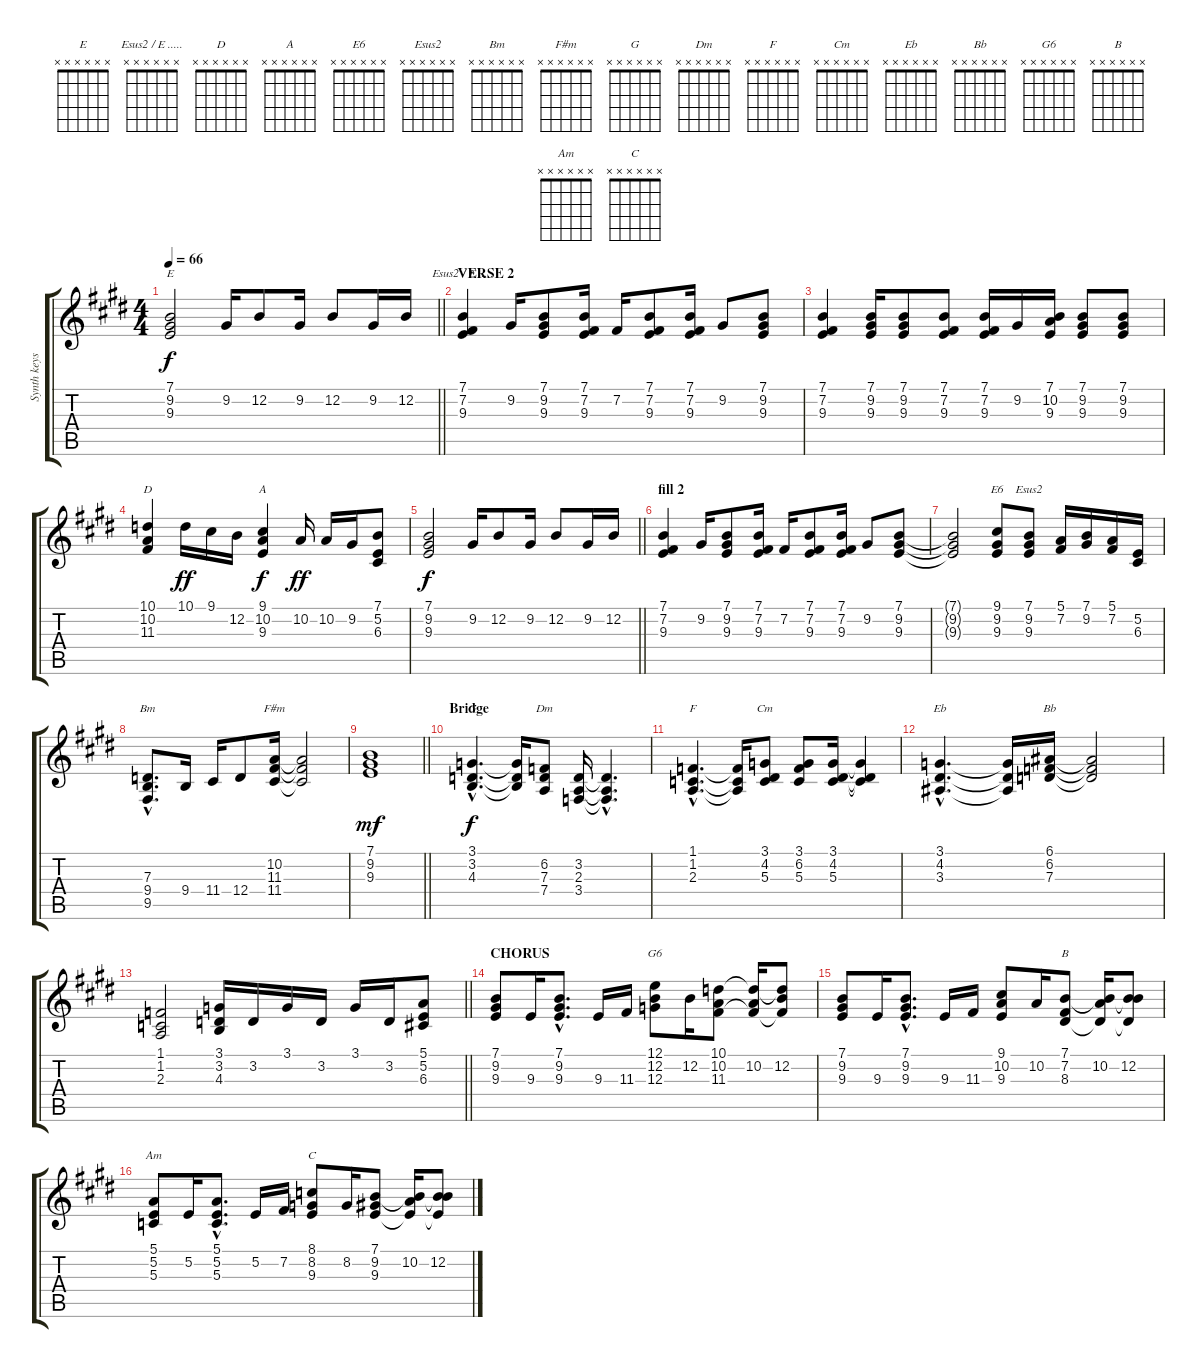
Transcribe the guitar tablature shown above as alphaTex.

\track ("Synth keys RH" "Synth keys") {instrument lead2sawtooth}
\staff {score tabs}
\tuning (E4 B3 G3 D3 A2 E2) {hide}
\chord ("E" x x x x x x)
\chord ("Esus2 / E ....." x x x x x x)
\chord ("D" x x x x x x)
\chord ("A" x x x x x x)
\chord ("E6" x x x x x x)
\chord ("Esus2" x x x x x x)
\chord ("Bm" x x x x x x)
\chord ("F#m" x x x x x x)
\chord ("G" x x x x x x)
\chord ("Dm" x x x x x x)
\chord ("F" x x x x x x)
\chord ("Cm" x x x x x x)
\chord ("Eb" x x x x x x)
\chord ("Bb" x x x x x x)
\chord ("G6" x x x x x x)
\chord ("B" x x x x x x)
\chord ("Am" x x x x x x)
\chord ("C" x x x x x x)
\ts (4 4)
\tempo 66
\clef g2
\barLineRight lightlight
\ks e
(7.1 9.2 9.3).2{ch "E" dy f} 9.2.16 12.2.8 9.2.16 12.2.8 9.2.16 12.2.16 |
\section ("" "VERSE 2")
(7.1 7.2 9.3).4{ch "Esus2 / E ....."} 9.2.16 (7.1 9.2 9.3).8 (7.1 7.2 9.3).16 7.2.16 (7.1 7.2 9.3).8 (7.1 7.2 9.3).16 9.2.8 (7.1 9.2 9.3).8 |
(7.1 7.2 9.3).4 (7.1 9.2 9.3).16 (7.1 9.2 9.3).8 (7.1 7.2 9.3).8 (7.1 7.2 9.3).16 9.2.16 (7.1 10.2 9.3).16 (7.1 9.2 9.3).8 (7.1 9.2 9.3).8 |
(10.1 10.2 11.3).4{ch "D"} 10.1.16{dy ff} 9.1.16 12.2.16 (9.1 10.2 9.3).4{ch "A" dy f} 10.2.16{dy ff} 10.2.16 9.2.16 (7.1 5.2 6.3).8 |
\barLineRight lightlight
(7.1 9.2 9.3).2{dy f} 9.2.16 12.2.8 9.2.16 12.2.8 9.2.16 12.2.16 |
\section ("" "fill 2")
(7.1 7.2 9.3).4 9.2.16 (7.1 9.2 9.3).8 (7.1 7.2 9.3).16 7.2.16 (7.1 7.2 9.3).8 (7.1 7.2 9.3).16 9.2.8 (7.1 9.2 9.3).8 |
(7.1{t} 9.2{t} 9.3{t}).2 (9.1 9.2 9.3).8{ch "E6"} (7.1 9.2 9.3).8{ch "Esus2"} (5.1 7.2).16 (7.1 9.2).16 (5.1 7.2).16 (5.2 6.3).16 |
(7.3{hac} 9.4{hac} 9.5{hac}).8{d ch "Bm"} 9.4.16 11.4.16 12.4.8 (10.2 11.3 11.4).16{ch "F#m"} (10.2{t} 11.3{t} 11.4{t}).2 |
\barLineRight lightlight
(7.1 9.2 9.3).1{dy mf} |
\section ("" "Bridge")
(3.1{hac} 3.2{hac} 4.3{hac}).4{d ch "G" dy f} (3.1{t} 3.2{t} 4.3{t}).16 (6.2 7.3 7.4).8{ch "Dm"} (3.2 2.3 3.4).16 (3.2{hac t} 2.3{hac t} 3.4{hac t}).4{d} |
(1.1{hac} 1.2{hac} 2.3{hac}).4{d ch "F"} (1.1{t} 1.2{t} 2.3{t}).16 (3.1 4.2 5.3).8{ch "Cm"} (3.1 6.2 5.3).8 (3.1 4.2 5.3).16 (3.1{t} 4.2{t} 5.3{t}).4 |
(3.1{hac} 4.2{hac} 3.3{hac}).4{d ch "Eb"} (3.1{t} 4.2{t} 3.3{t}).16 (6.1 6.2 7.3).16{ch "Bb"} (6.1{t} 6.2{t} 7.3{t}).2 |
\barLineRight lightlight
(1.1 1.2 2.3).2 (3.1 3.2 4.3).16 3.2.16 3.1.16 3.2.16 3.1.16 3.2.16 (5.1 5.2 6.3).8 |
\section ("" "CHORUS")
(7.1 9.2 9.3).8{volume 12} 9.3.16 (7.1{hac} 9.2{hac} 9.3{hac}).8{d} 9.3.16 11.3.16 (12.1 12.2 12.3).8{ch "G6"} 12.2.16 (10.1 10.2 11.3).8 (10.1{t} 10.2 11.3{t}).16 (10.1{t} 12.2 11.3{t}).8 |
(7.1 9.2 9.3).8 9.3.16 (7.1{hac} 9.2{hac} 9.3{hac}).8{d} 9.3.16 11.3.16 (9.1 10.2 9.3).8 10.2.16 (7.1 7.2 8.3).8{ch "B"} (7.1{t} 10.2 8.3{t}).16 (7.1{t} 12.2 8.3{t}).8 |
(5.1 5.2 5.3).8{ch "Am"} 5.2.16 (5.1{hac} 5.2{hac} 5.3{hac}).8{d} 5.2.16 7.2.16 (8.1 8.2 9.3).8{ch "C"} 8.2.16 (7.1 9.2 9.3).8 (7.1{t} 10.2 9.3{t}).16 (7.1{t} 12.2 9.3{t}).8
